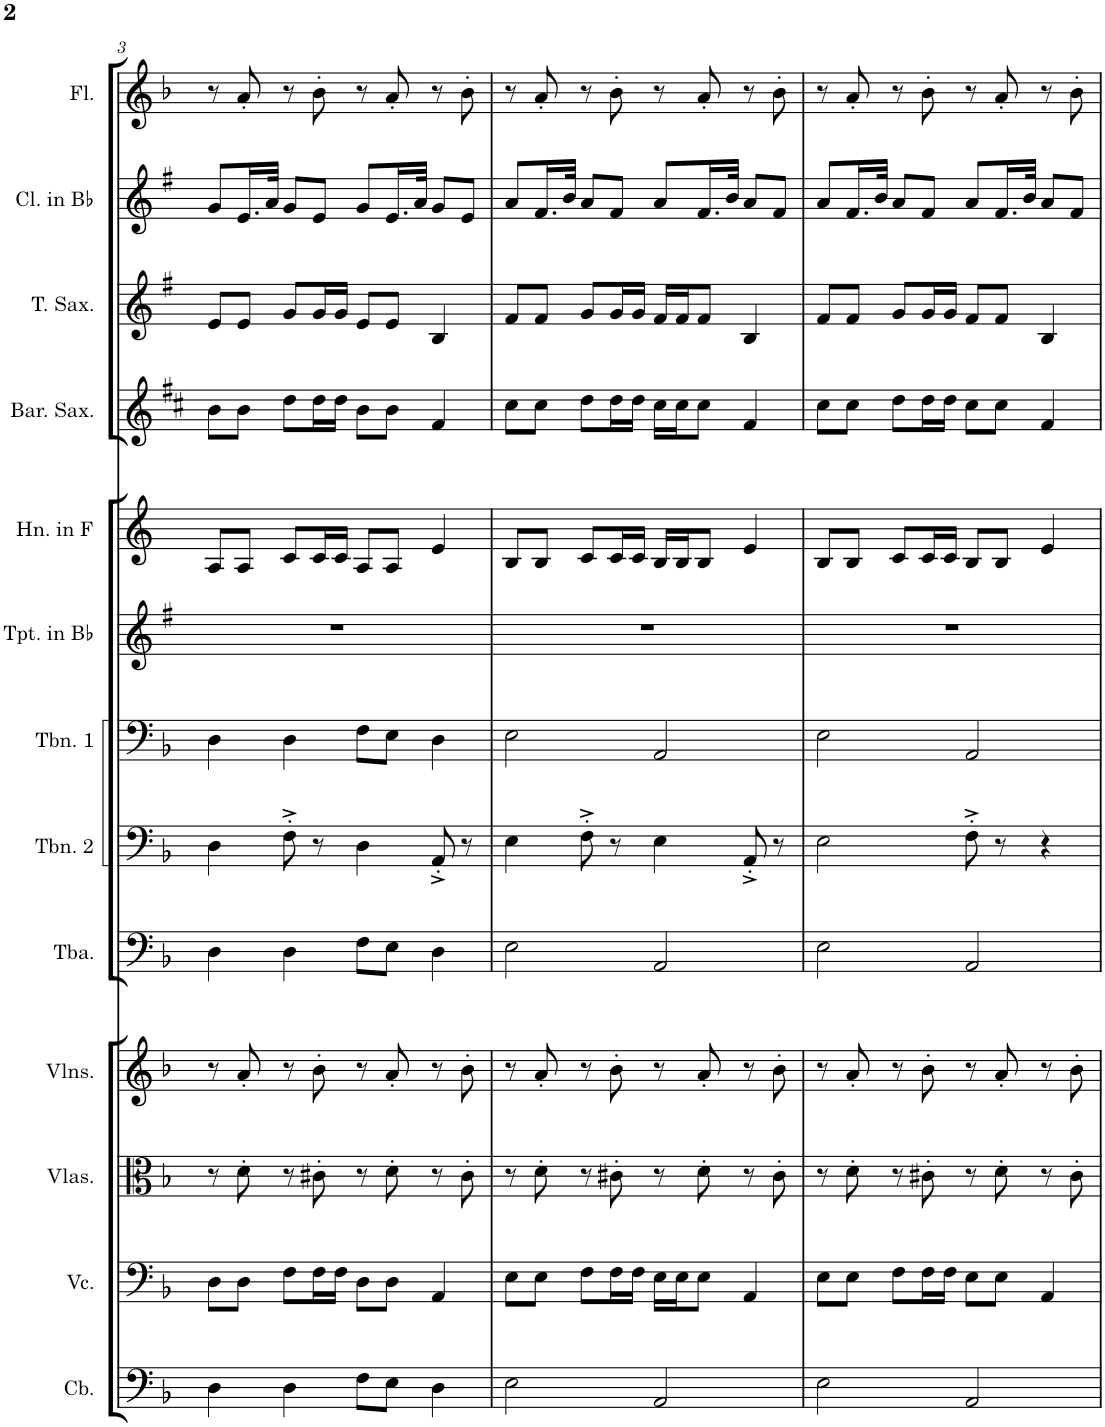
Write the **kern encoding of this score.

**kern	**kern	**kern	**kern	**kern	**kern	**kern	**kern	**kern	**kern	**kern	**kern	**kern
*part13	*part12	*part11	*part10	*part9	*part8	*part7	*part6	*part5	*part4	*part3	*part2	*part1
*staff13	*staff12	*staff11	*staff10	*staff9	*staff8	*staff7	*staff6	*staff5	*staff4	*staff3	*staff2	*staff1
*I"Contrabass	*I"Violoncello	*I"Violas	*I"Violins	*I"Tuba	*I"Trombone 2	*I"Trombone 1	*I"Trumpet in Bb	*I"Horn in F	*I"Baritone Saxophone	*I"Tenor Saxophone	*I"Clarinet in Bb	*I"Flute
*I'Cb.	*I'Vc.	*I'Vlas.	*I'Vlns.	*I'Tba.	*I'Tbn. 2	*I'Tbn. 1	*I'Tpt. in Bb	*I'Hn. in F	*I'Bar. Sax.	*I'T. Sax.	*I'Cl. in Bb	*I'Fl.
!!LO:PB:g=z
*clefF4	*clefF4	*clefC3	*clefG2	*clefF4	*clefF4	*clefF4	*clefG2	*clefG2	*clefG2	*clefG2	*clefG2	*clefG2
*Trd7c12	*	*	*	*	*	*	*Trd1c2	*Trd4c7	*Trd12c21	*Trd8c14	*Trd1c2	*
*k[b-]	*k[b-]	*k[b-]	*k[b-]	*k[b-]	*k[b-]	*k[b-]	*k[f#]	*k[]	*k[f#c#]	*k[f#]	*k[f#]	*k[b-]
*M4/4	*M4/4	*M4/4	*M4/4	*M4/4	*M4/4	*M4/4	*M4/4	*M4/4	*M4/4	*M4/4	*M4/4	*M4/4
=3	=3	=3	=3	=3	=3	=3	=3	=3	=3	=3	=3	=3
4D\	8D\L	8r	8r	4D\	4D\	4D\	1r	8A/L	8b\L	8e/L	8g/L	8r
.	8D\J	8d'\	8a'/	.	.	.	.	8A/J	8b\J	8e/J	16.e/L	8a'/
.	.	.	.	.	.	.	.	.	.	.	32a/JJk	.
4D\	8F\L	8r	8r	4D\	8F'^\	4D\	.	8c/L	8dd\L	8g/L	8g/L	8r
.	16F\L	8c#X'\	8b-'\	.	8r	.	.	16c/L	16dd\L	16g/L	8e/J	8b-'\
.	16F\JJ	.	.	.	.	.	.	16c/JJ	16dd\JJ	16g/JJ	.	.
8F\L	8D\L	8r	8r	8F\L	4D\	8F\L	.	8A/L	8b\L	8e/L	8g/L	8r
8E\J	8D\J	8d'\	8a'/	8E\J	.	8E\J	.	8A/J	8b\J	8e/J	16.e/L	8a'/
.	.	.	.	.	.	.	.	.	.	.	32a/JJk	.
4D\	4AA/	8r	8r	4D\	8AA'^/	4D\	.	4e/	4f#/	4B/	8g/L	8r
.	.	8c#'\	8b-'\	.	8r	.	.	.	.	.	8e/J	8b-'\
=4	=4	=4	=4	=4	=4	=4	=4	=4	=4	=4	=4	=4
2E\	8E\L	8r	8r	2E\	4E\	2E\	1r	8B/L	8cc#\L	8f#/L	8a/L	8r
.	8E\J	8d'\	8a'/	.	.	.	.	8B/J	8cc#\J	8f#/J	16.f#/L	8a'/
.	.	.	.	.	.	.	.	.	.	.	32b/JJk	.
.	8F\L	8r	8r	.	8F'^\	.	.	8c/L	8dd\L	8g/L	8a/L	8r
.	16F\L	8c#X'\	8b-'\	.	8r	.	.	16c/L	16dd\L	16g/L	8f#/J	8b-'\
.	16F\JJ	.	.	.	.	.	.	16c/JJ	16dd\JJ	16g/JJ	.	.
2AA/	16E\LL	8r	8r	2AA/	4E\	2AA/	.	16B/LL	16cc#\LL	16f#/LL	8a/L	8r
.	16E\J	.	.	.	.	.	.	16B/J	16cc#\J	16f#/J	.	.
.	8E\J	8d'\	8a'/	.	.	.	.	8B/J	8cc#\J	8f#/J	16.f#/L	8a'/
.	.	.	.	.	.	.	.	.	.	.	32b/JJk	.
.	4AA/	8r	8r	.	8AA'^/	.	.	4e/	4f#/	4B/	8a/L	8r
.	.	8c#'\	8b-'\	.	8r	.	.	.	.	.	8f#/J	8b-'\
=5	=5	=5	=5	=5	=5	=5	=5	=5	=5	=5	=5	=5
2E\	8E\L	8r	8r	2E\	2E\	2E\	1r	8B/L	8cc#\L	8f#/L	8a/L	8r
.	8E\J	8d'\	8a'/	.	.	.	.	8B/J	8cc#\J	8f#/J	16.f#/L	8a'/
.	.	.	.	.	.	.	.	.	.	.	32b/JJk	.
.	8F\L	8r	8r	.	.	.	.	8c/L	8dd\L	8g/L	8a/L	8r
.	16F\L	8c#X'\	8b-'\	.	.	.	.	16c/L	16dd\L	16g/L	8f#/J	8b-'\
.	16F\JJ	.	.	.	.	.	.	16c/JJ	16dd\JJ	16g/JJ	.	.
2AA/	8E\L	8r	8r	2AA/	8F'^\	2AA/	.	8B/L	8cc#\L	8f#/L	8a/L	8r
.	8E\J	8d'\	8a'/	.	8r	.	.	8B/J	8cc#\J	8f#/J	16.f#/L	8a'/
.	.	.	.	.	.	.	.	.	.	.	32b/JJk	.
.	4AA/	8r	8r	.	4r	.	.	4e/	4f#/	4B/	8a/L	8r
.	.	8c#'\	8b-'\	.	.	.	.	.	.	.	8f#/J	8b-'\
=	=	=	=	=	=	=	=	=	=	=	=	=
*-	*-	*-	*-	*-	*-	*-	*-	*-	*-	*-	*-	*-
